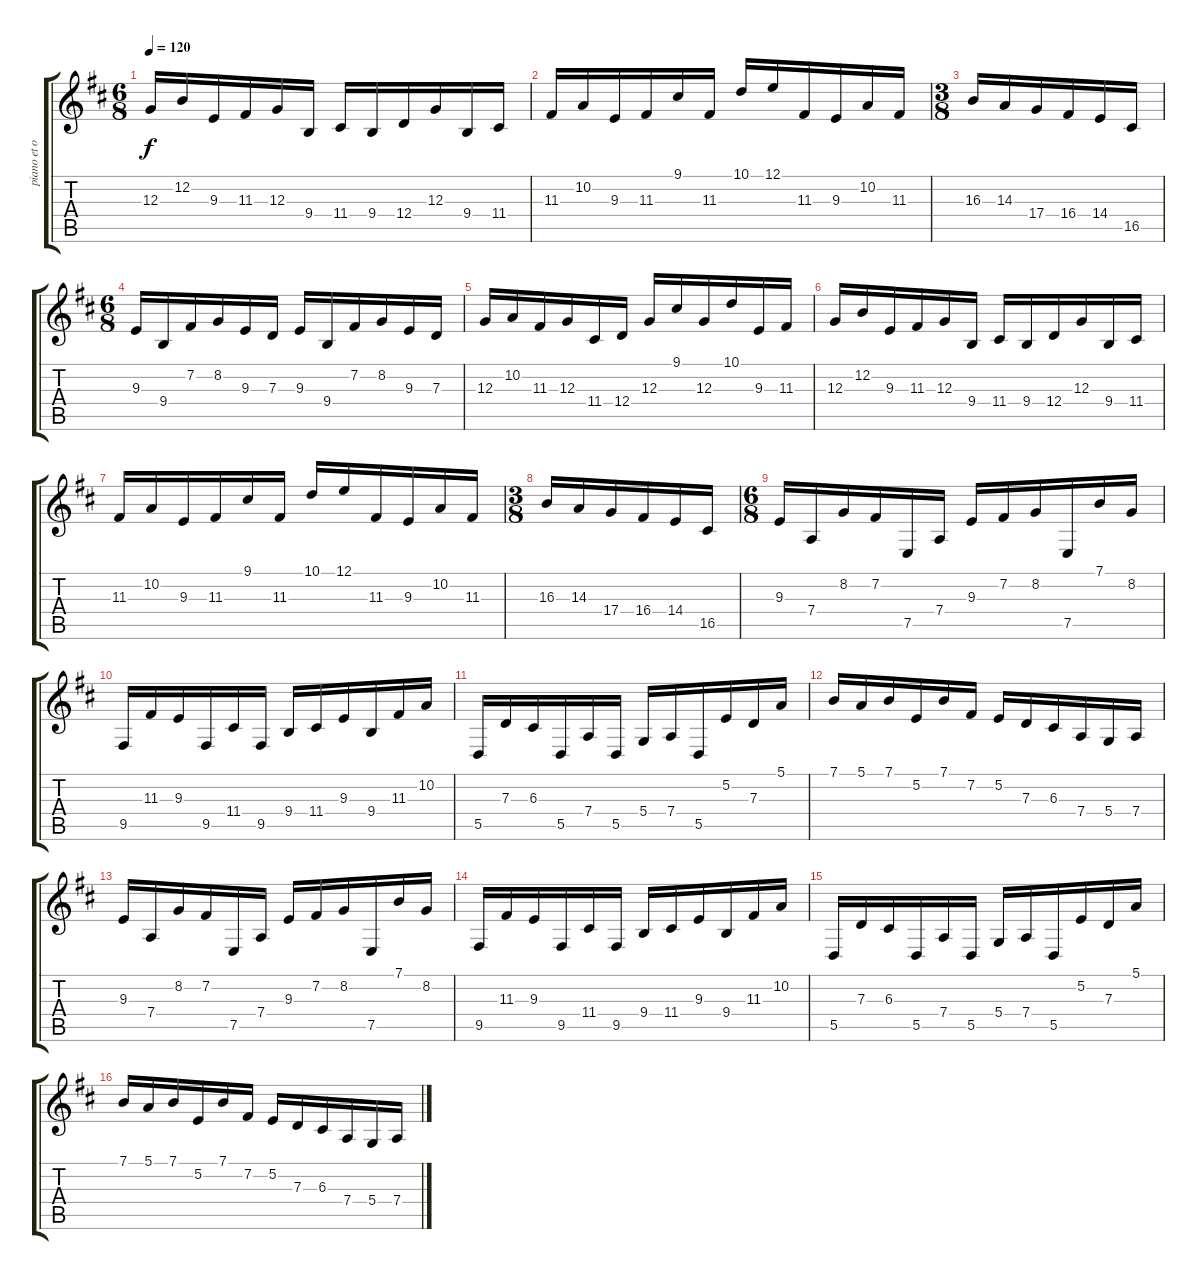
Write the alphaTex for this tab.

\track ("piano et oboe" "piano et o") {instrument acousticgrandpiano}
\staff {score tabs}
\tuning (E4 B3 G3 D3 A2 E2) {hide}
\ts (6 8)
\tempo 120
\clef g2
\ks bminor
12.3.16{dy f} 12.2.16 9.3.16 11.3.16 12.3.16 9.4.16 11.4.16 9.4.16 12.4.16 12.3.16 9.4.16 11.4.16 |
11.3.16 10.2.16 9.3.16 11.3.16 9.1.16 11.3.16 10.1.16 12.1.16 11.3.16 9.3.16 10.2.16 11.3.16 |
\ts (3 8)
16.3.16 14.3.16 17.4.16 16.4.16 14.4.16 16.5.16 |
\ts (6 8)
9.3.16 9.4.16 7.2.16 8.2.16 9.3.16 7.3.16 9.3.16 9.4.16 7.2.16 8.2.16 9.3.16 7.3.16 |
12.3.16 10.2.16 11.3.16 12.3.16 11.4.16 12.4.16 12.3.16 9.1.16 12.3.16 10.1.16 9.3.16 11.3.16 |
12.3.16 12.2.16 9.3.16 11.3.16 12.3.16 9.4.16 11.4.16 9.4.16 12.4.16 12.3.16 9.4.16 11.4.16 |
11.3.16 10.2.16 9.3.16 11.3.16 9.1.16 11.3.16 10.1.16 12.1.16 11.3.16 9.3.16 10.2.16 11.3.16 |
\ts (3 8)
16.3.16 14.3.16 17.4.16 16.4.16 14.4.16 16.5.16 |
\ts (6 8)
9.3.16{volume 16 instrument acousticgrandpiano} 7.4.16 8.2.16 7.2.16 7.5.16 7.4.16 9.3.16 7.2.16 8.2.16 7.5.16 7.1.16 8.2.16 |
9.5.16 11.3.16 9.3.16 9.5.16 11.4.16 9.5.16 9.4.16 11.4.16 9.3.16 9.4.16 11.3.16 10.2.16 |
5.5.16 7.3.16 6.3.16 5.5.16 7.4.16 5.5.16 5.4.16 7.4.16 5.5.16 5.2.16 7.3.16 5.1.16 |
7.1.16 5.1.16 7.1.16 5.2.16 7.1.16 7.2.16 5.2.16 7.3.16 6.3.16 7.4.16 5.4.16 7.4.16 |
9.3.16 7.4.16 8.2.16 7.2.16 7.5.16 7.4.16 9.3.16 7.2.16 8.2.16 7.5.16 7.1.16 8.2.16 |
9.5.16 11.3.16 9.3.16 9.5.16 11.4.16 9.5.16 9.4.16 11.4.16 9.3.16 9.4.16 11.3.16 10.2.16 |
5.5.16 7.3.16 6.3.16 5.5.16 7.4.16 5.5.16 5.4.16 7.4.16 5.5.16 5.2.16 7.3.16 5.1.16 |
7.1.16 5.1.16 7.1.16 5.2.16 7.1.16 7.2.16 5.2.16 7.3.16 6.3.16 7.4.16 5.4.16 7.4.16
